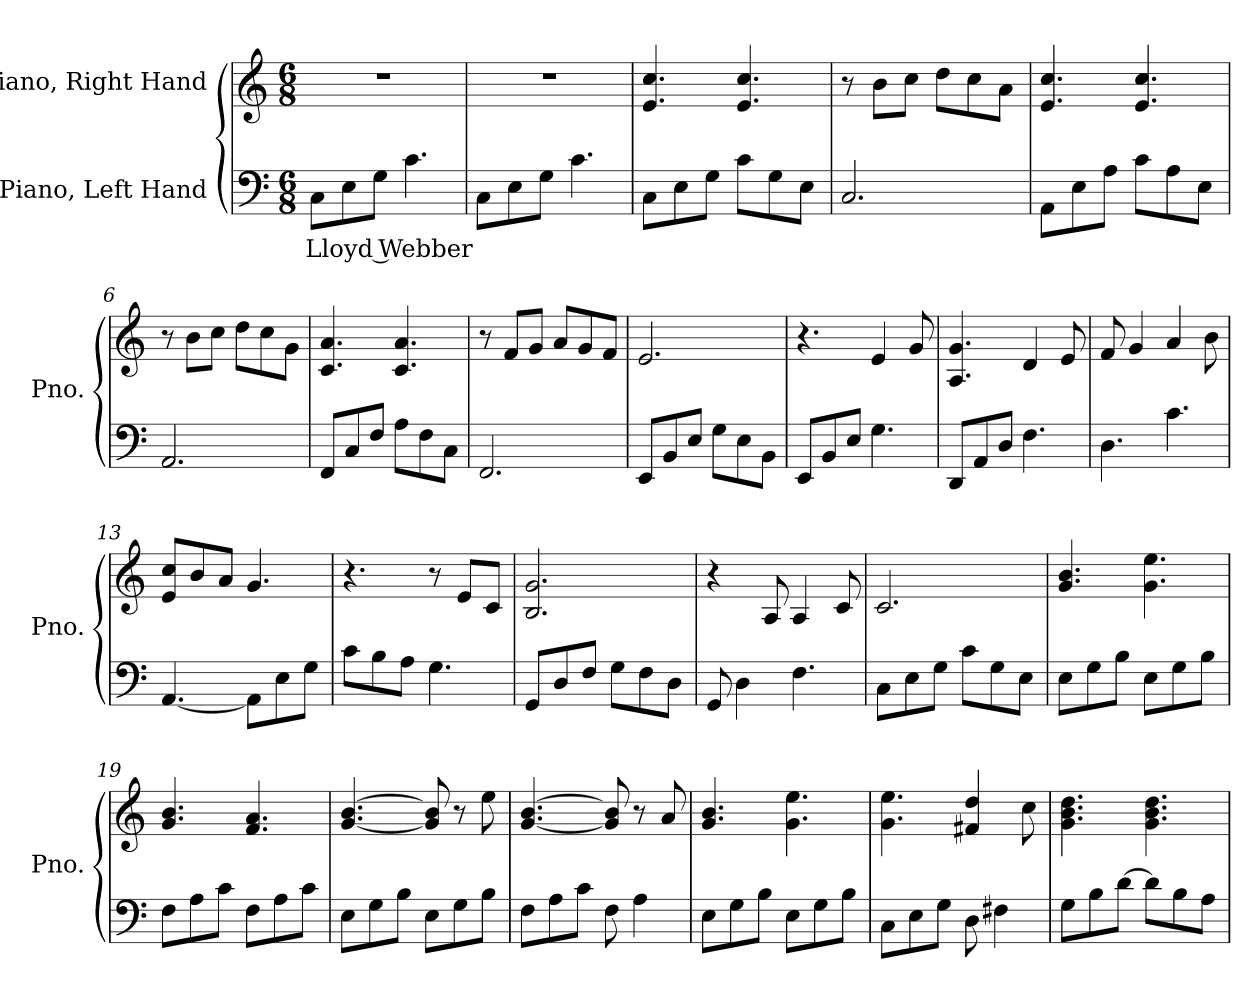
**kern	**text	**kern
*part2	*part2	*part1
*staff2	*staff2	*staff1
*I"Piano, Left Hand	*	*I"Piano, Right Hand
*I'Pno.	*	*I'Pno.
*clefF4	*	*clefG2
*k[]	*	*k[]
*M6/8	*	*M6/8
*MM90	*	*MM90
=1	=1	=1
!	!LO:LY:b	!
8C\L	Lloyd Webber	2.r
8E\	.	.
8G\J	.	.
4.c\	.	.
=2	=2	=2
8C\L	.	2.r
8E\	.	.
8G\J	.	.
4.c\	.	.
=3	=3	=3
8C\L	.	4.e/ 4.cc/
8E\	.	.
8G\J	.	.
8c\L	.	4.e/ 4.cc/
8G\	.	.
8E\J	.	.
=4	=4	=4
2.C/	.	8r
.	.	8b\L
.	.	8cc\J
.	.	8dd\L
.	.	8cc\
.	.	8a\J
=5	=5	=5
8AA\L	.	4.e/ 4.cc/
8E\	.	.
8A\J	.	.
8c\L	.	4.e/ 4.cc/
8A\	.	.
8E\J	.	.
!!LO:LB:g=z
=6	=6	=6
2.AA/	.	8r
.	.	8b\L
.	.	8cc\J
.	.	8dd\L
.	.	8cc\
.	.	8g\J
=7	=7	=7
8FF/L	.	4.c/ 4.a/
8C/	.	.
8F/J	.	.
8A\L	.	4.c/ 4.a/
8F\	.	.
8C\J	.	.
=8	=8	=8
2.FF/	.	8r
.	.	8f/L
.	.	8g/J
.	.	8a/L
.	.	8g/
.	.	8f/J
=9	=9	=9
8EE/L	.	2.e/
8BB/	.	.
8E/J	.	.
8G\L	.	.
8E\	.	.
8BB\J	.	.
=10	=10	=10
8EE/L	.	4.r
8BB/	.	.
8E/J	.	.
4.G\	.	4e/
.	.	8g/
=11	=11	=11
8DD/L	.	4.A/ 4.g/
8AA/	.	.
8D/J	.	.
4.F\	.	4d/
.	.	8e/
!!LO:LB:g=z
=12	=12	=12
4.D\	.	8f/
.	.	4g/
4.c\	.	4a/
.	.	8b\
=13	=13	=13
[4.AA/	.	8e/ 8cc/L
.	.	8b/
.	.	8a/J
8AA\L]	.	4.g/
8E\	.	.
8G\J	.	.
=14	=14	=14
8c\L	.	4.r
8B\	.	.
8A\J	.	.
4.G\	.	8r
.	.	8e/L
.	.	8c/J
=15	=15	=15
8GG/L	.	2.B/ 2.g/
8D/	.	.
8F/J	.	.
8G\L	.	.
8F\	.	.
8D\J	.	.
=16	=16	=16
8GG/	.	4r
4D\	.	.
.	.	8A/
4.F\	.	4A/
.	.	8c/
=17	=17	=17
8C\L	.	2.c/
8E\	.	.
8G\J	.	.
8c\L	.	.
8G\	.	.
8E\J	.	.
!!LO:LB:g=z
=18	=18	=18
8E\L	.	4.g/ 4.b/
8G\	.	.
8B\J	.	.
8E\L	.	4.g\ 4.ee\
8G\	.	.
8B\J	.	.
=19	=19	=19
8F\L	.	4.g/ 4.b/
8A\	.	.
8c\J	.	.
8F\L	.	4.f/ 4.a/
8A\	.	.
8c\J	.	.
=20	=20	=20
8E\L	.	[4.g/ [4.b/
8G\	.	.
8B\J	.	.
8E\L	.	8g/] 8b/]
8G\	.	8r
8B\J	.	8ee\
=21	=21	=21
8F\L	.	[4.g/ [4.b/
8A\	.	.
8c\J	.	.
8F\	.	8g/] 8b/]
4A\	.	8r
.	.	8a/
=22	=22	=22
8E\L	.	4.g/ 4.b/
8G\	.	.
8B\J	.	.
8E\L	.	4.g\ 4.ee\
8G\	.	.
8B\J	.	.
=23	=23	=23
8C\L	.	4.g\ 4.ee\
8E\	.	.
8G\J	.	.
8D\	.	4f#X/ 4dd/
4F#X\	.	.
.	.	8cc\
!!LO:LB:g=z
=24	=24	=24
8G\L	.	4.g\ 4.b\ 4.dd\
8B\	.	.
[8d\J	.	.
8d\L]	.	4.g\ 4.b\ 4.dd\
8B\	.	.
8A\J	.	.
=	=	=
*-	*-	*-
